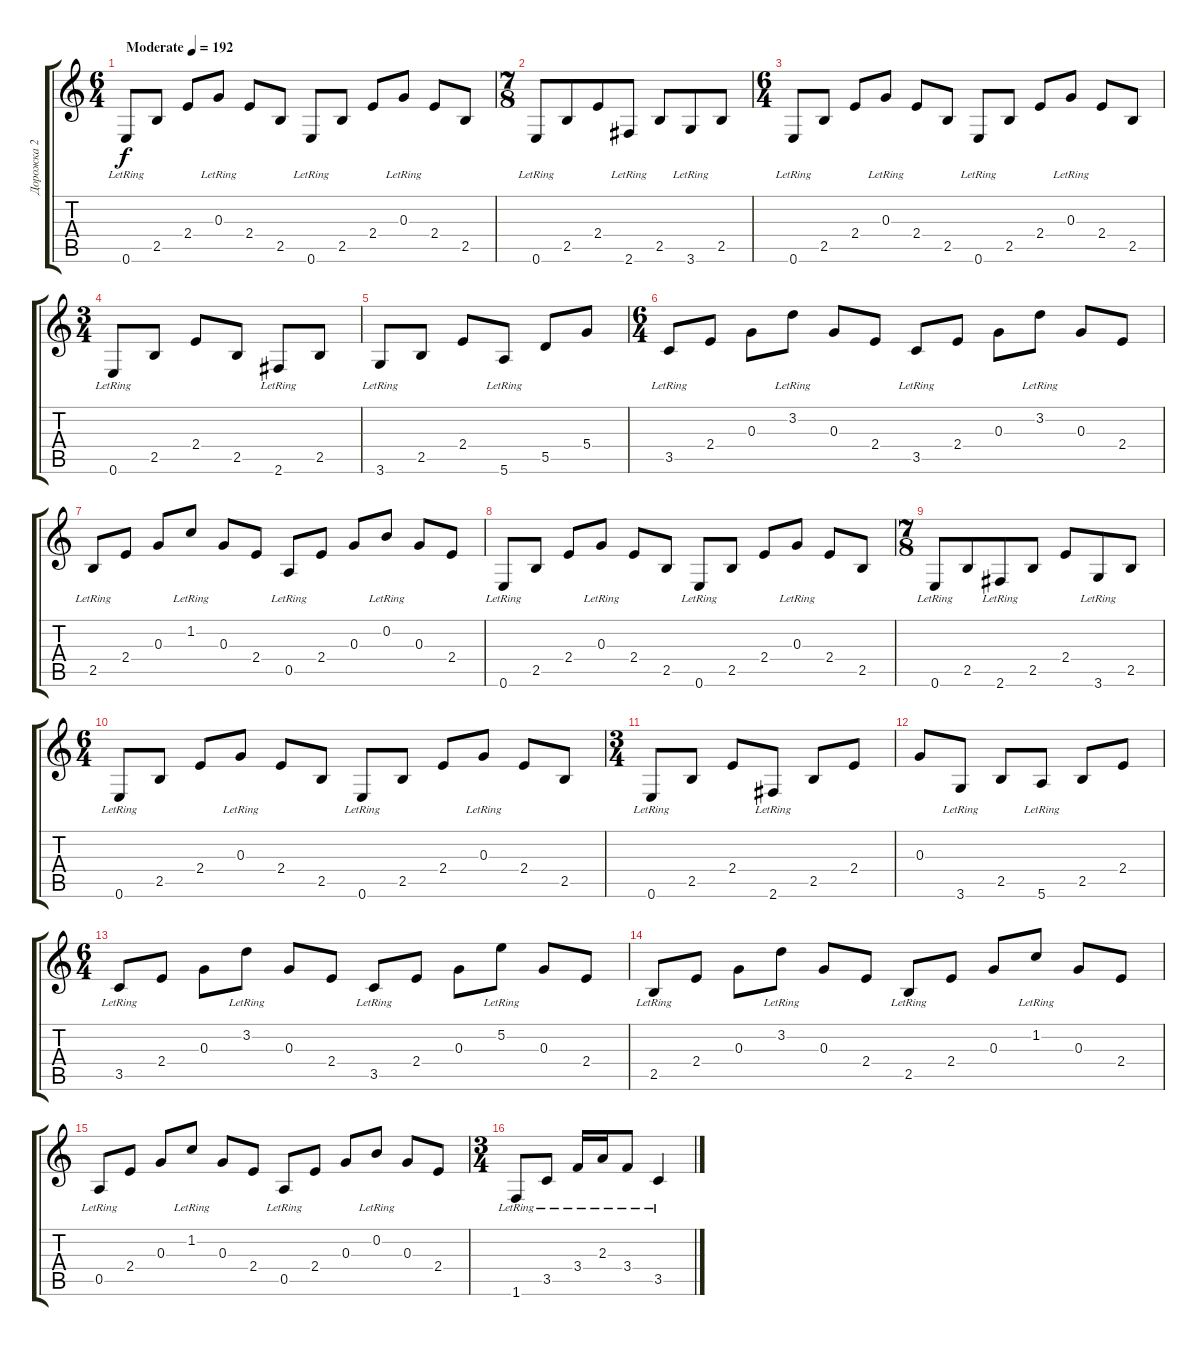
\track ("Дорожка 2" "Дорожка 2") {instrument acousticguitarsteel}
\staff {score tabs}
\tuning (E4 B3 G3 D3 A2 E2) {hide}
\ts (6 4)
\tempo (192 "Moderate")
\clef g2
\ks c
0.6{lr}.8{dy f instrument acousticguitarsteel} 2.5.8 2.4.8 0.3{lr}.8 2.4.8 2.5.8 0.6{lr}.8 2.5.8 2.4.8 0.3{lr}.8 2.4.8 2.5.8 |
\ts (7 8)
0.6{lr}.8 2.5.8 2.4.8 2.6{lr}.8 2.5.8 3.6{lr}.8 2.5.8 |
\ts (6 4)
0.6{lr}.8 2.5.8 2.4.8 0.3{lr}.8 2.4.8 2.5.8 0.6{lr}.8 2.5.8 2.4.8 0.3{lr}.8 2.4.8 2.5.8 |
\ts (3 4)
0.6{lr}.8 2.5.8 2.4.8 2.5.8 2.6{lr}.8 2.5.8 |
3.6{lr}.8 2.5.8 2.4.8 5.6{lr}.8 5.5.8 5.4.8 |
\ts (6 4)
3.5{lr}.8 2.4.8 0.3.8 3.2{lr}.8 0.3.8 2.4.8 3.5{lr}.8 2.4.8 0.3.8 3.2{lr}.8 0.3.8 2.4.8 |
2.5{lr}.8 2.4.8 0.3.8 1.2{lr}.8 0.3.8 2.4.8 0.5{lr}.8 2.4.8 0.3.8 0.2{lr}.8 0.3.8 2.4.8 |
0.6{lr}.8 2.5.8 2.4.8 0.3{lr}.8 2.4.8 2.5.8 0.6{lr}.8 2.5.8 2.4.8 0.3{lr}.8 2.4.8 2.5.8 |
\ts (7 8)
0.6{lr}.8 2.5.8 2.6{lr}.8 2.5.8 2.4.8 3.6{lr}.8 2.5.8 |
\ts (6 4)
0.6{lr}.8 2.5.8 2.4.8 0.3{lr}.8 2.4.8 2.5.8 0.6{lr}.8 2.5.8 2.4.8 0.3{lr}.8 2.4.8 2.5.8 |
\ts (3 4)
0.6{lr}.8 2.5.8 2.4.8 2.6{lr}.8 2.5.8 2.4.8 |
0.3.8 3.6{lr}.8 2.5.8 5.6{lr}.8 2.5.8 2.4.8 |
\ts (6 4)
3.5{lr}.8 2.4.8 0.3.8 3.2{lr}.8 0.3.8 2.4.8 3.5{lr}.8 2.4.8 0.3.8 5.2{lr}.8 0.3.8 2.4.8 |
2.5{lr}.8 2.4.8 0.3.8 3.2{lr}.8 0.3.8 2.4.8 2.5{lr}.8 2.4.8 0.3.8 1.2{lr}.8 0.3.8 2.4.8 |
0.5{lr}.8 2.4.8 0.3.8 1.2{lr}.8 0.3.8 2.4.8 0.5{lr}.8 2.4.8 0.3.8 0.2{lr}.8 0.3.8 2.4.8 |
\ts (3 4)
1.6{lr}.8 3.5{lr}.8 3.4{lr}.16 2.3{lr}.16 3.4{lr}.8 3.5{lr}.4
